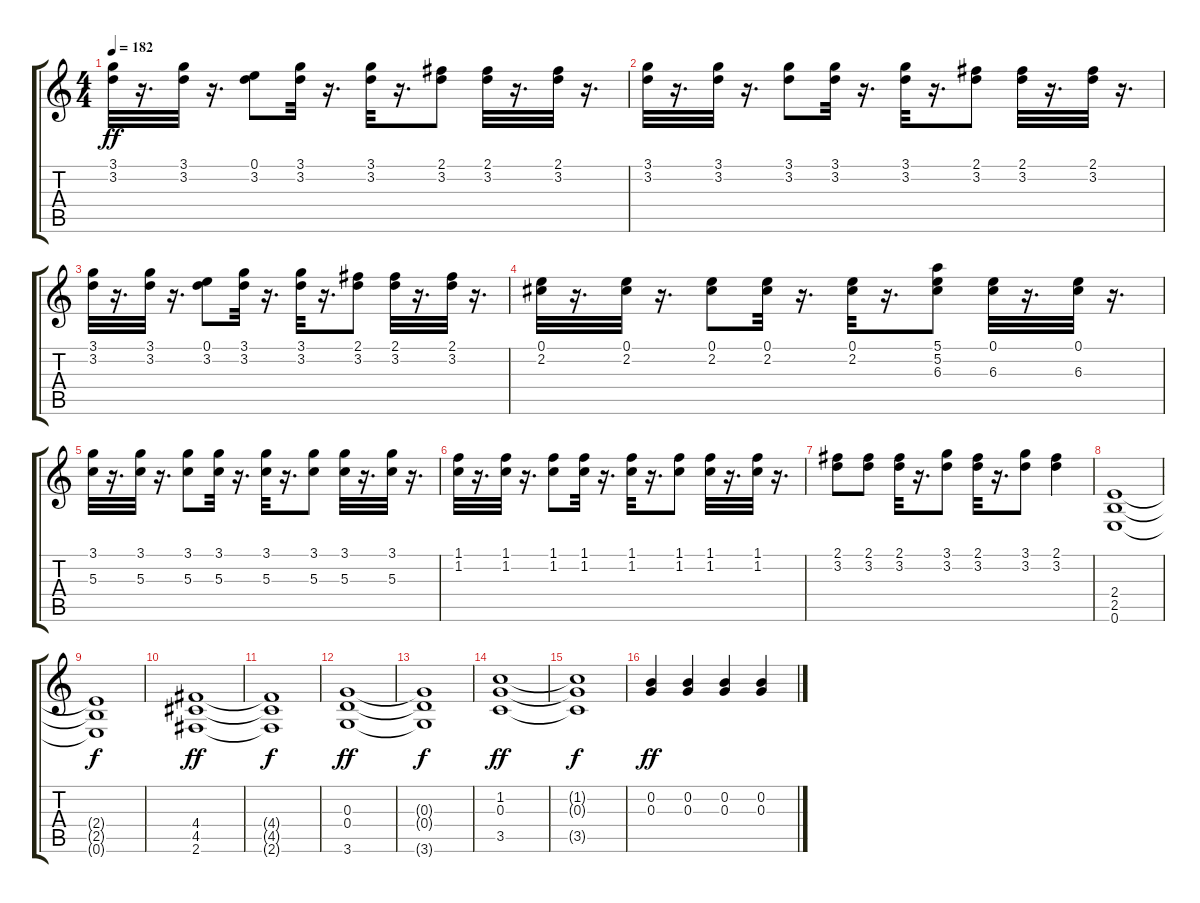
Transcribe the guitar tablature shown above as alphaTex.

\track "" {instrument distortionguitar}
\staff {score tabs}
\tuning (E4 B3 G3 D3 A2 E2) {hide}
\ts (4 4)
\tempo 182
\clef g2
\ks c
(3.1 3.2).32{dy ff} r.16{d} (3.1 3.2).32 r.16{d} (0.1 3.2).8 (3.1 3.2).32 r.16{d} (3.1 3.2).32 r.16{d} (2.1 3.2).8 (2.1 3.2).32 r.16{d} (2.1 3.2).32 r.16{d} |
(3.1 3.2).32 r.16{d} (3.1 3.2).32 r.16{d} (3.1 3.2).8 (3.1 3.2).32 r.16{d} (3.1 3.2).32 r.16{d} (2.1 3.2).8 (2.1 3.2).32 r.16{d} (2.1 3.2).32 r.16{d} |
(3.1 3.2).32 r.16{d} (3.1 3.2).32 r.16{d} (0.1 3.2).8 (3.1 3.2).32 r.16{d} (3.1 3.2).32 r.16{d} (2.1 3.2).8 (2.1 3.2).32 r.16{d} (2.1 3.2).32 r.16{d} |
(0.1 2.2).32 r.16{d} (0.1 2.2).32 r.16{d} (0.1 2.2).8 (0.1 2.2).32 r.16{d} (0.1 2.2).32 r.16{d} (5.1 5.2 6.3).8 (0.1 6.3).32 r.16{d} (0.1 6.3).32 r.16{d} |
(3.1 5.3).32 r.16{d} (3.1 5.3).32 r.16{d} (3.1 5.3).8 (3.1 5.3).32 r.16{d} (3.1 5.3).32 r.16{d} (3.1 5.3).8 (3.1 5.3).32 r.16{d} (3.1 5.3).32 r.16{d} |
(1.1 1.2).32 r.16{d} (1.1 1.2).32 r.16{d} (1.1 1.2).8 (1.1 1.2).32 r.16{d} (1.1 1.2).32 r.16{d} (1.1 1.2).8 (1.1 1.2).32 r.16{d} (1.1 1.2).32 r.16{d} |
(2.1 3.2).8 (2.1 3.2).8 (2.1 3.2).32 r.16{d} (3.1 3.2).8 (2.1 3.2).32 r.16{d} (3.1 3.2).8 (2.1 3.2).4 |
(2.4 2.5 0.6).1 |
(2.4{t} 2.5{t} 0.6{t}).1{dy f} |
(4.4 4.5 2.6).1{dy ff} |
(4.4{t} 4.5{t} 2.6{t}).1{dy f} |
(0.3 0.4 3.6).1{dy ff} |
(0.3{t} 0.4{t} 3.6{t}).1{dy f} |
(1.2 0.3 3.5).1{dy ff} |
(1.2{t} 0.3{t} 3.5{t}).1{dy f} |
(0.2 0.3).4{dy ff} (0.2 0.3).4 (0.2 0.3).4 (0.2 0.3).4
